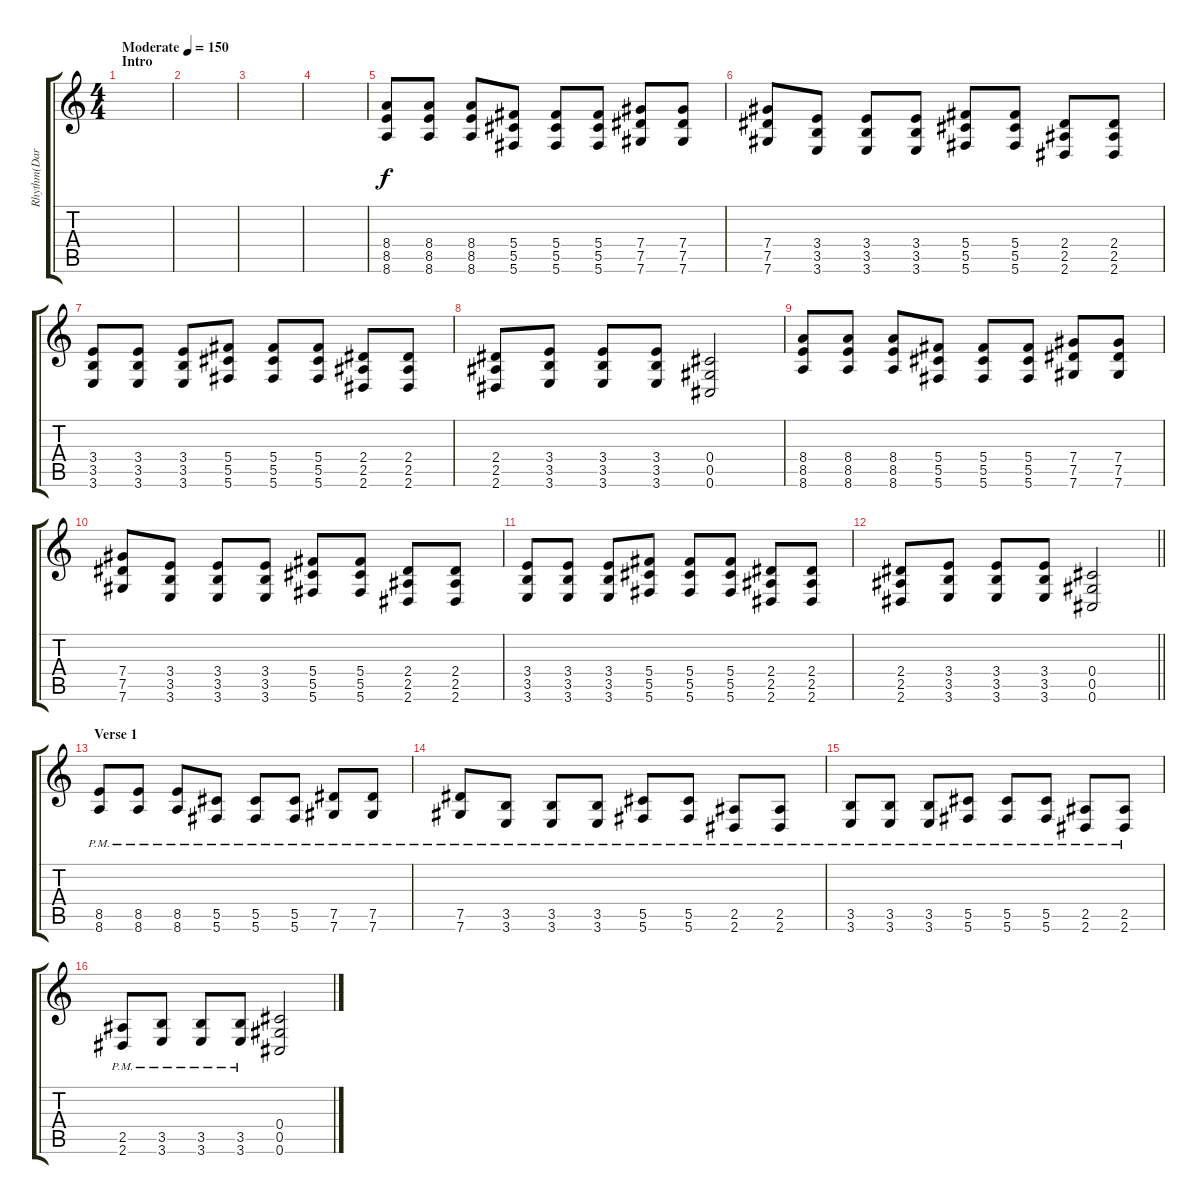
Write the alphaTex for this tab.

\track ("Rhythm(Darran)" "Rhythm(Dar") {instrument distortionguitar}
\staff {score tabs}
\tuning (Eb4 Bb3 Gb3 Db3 Ab2 Db2) {hide}
\ts (4 4)
\section ("" "Intro")
\tempo (150 "Moderate")
\clef g2
\ks c
|
|
|
|
(8.4 8.5 8.6).8 (8.4 8.5 8.6).8 (8.4 8.5 8.6).8 (5.4 5.5 5.6).8 (5.4 5.5 5.6).8 (5.4 5.5 5.6).8 (7.4 7.5 7.6).8 (7.4 7.5 7.6).8 |
(7.4 7.5 7.6).8 (3.4 3.5 3.6).8 (3.4 3.5 3.6).8 (3.4 3.5 3.6).8 (5.4 5.5 5.6).8 (5.4 5.5 5.6).8 (2.4 2.5 2.6).8 (2.4 2.5 2.6).8 |
(3.4 3.5 3.6).8 (3.4 3.5 3.6).8 (3.4 3.5 3.6).8 (5.4 5.5 5.6).8 (5.4 5.5 5.6).8 (5.4 5.5 5.6).8 (2.4 2.5 2.6).8 (2.4 2.5 2.6).8 |
(2.4 2.5 2.6).8 (3.4 3.5 3.6).8 (3.4 3.5 3.6).8 (3.4 3.5 3.6).8 (0.4 0.5 0.6).2 |
(8.4 8.5 8.6).8 (8.4 8.5 8.6).8 (8.4 8.5 8.6).8 (5.4 5.5 5.6).8 (5.4 5.5 5.6).8 (5.4 5.5 5.6).8 (7.4 7.5 7.6).8 (7.4 7.5 7.6).8 |
(7.4 7.5 7.6).8 (3.4 3.5 3.6).8 (3.4 3.5 3.6).8 (3.4 3.5 3.6).8 (5.4 5.5 5.6).8 (5.4 5.5 5.6).8 (2.4 2.5 2.6).8 (2.4 2.5 2.6).8 |
(3.4 3.5 3.6).8 (3.4 3.5 3.6).8 (3.4 3.5 3.6).8 (5.4 5.5 5.6).8 (5.4 5.5 5.6).8 (5.4 5.5 5.6).8 (2.4 2.5 2.6).8 (2.4 2.5 2.6).8 |
\barLineRight lightlight
(2.4 2.5 2.6).8 (3.4 3.5 3.6).8 (3.4 3.5 3.6).8 (3.4 3.5 3.6).8 (0.4 0.5 0.6).2 |
\section ("" "Verse 1")
(8.5{pm} 8.6{pm}).8 (8.5{pm} 8.6{pm}).8 (8.5{pm} 8.6{pm}).8 (5.5{pm} 5.6{pm}).8 (5.5{pm} 5.6{pm}).8 (5.5{pm} 5.6{pm}).8 (7.5{pm} 7.6{pm}).8 (7.5{pm} 7.6{pm}).8 |
(7.5{pm} 7.6{pm}).8 (3.5{pm} 3.6{pm}).8 (3.5{pm} 3.6{pm}).8 (3.5{pm} 3.6{pm}).8 (5.5{pm} 5.6{pm}).8 (5.5{pm} 5.6{pm}).8 (2.5{pm} 2.6{pm}).8 (2.5{pm} 2.6{pm}).8 |
(3.5{pm} 3.6{pm}).8 (3.5{pm} 3.6{pm}).8 (3.5{pm} 3.6{pm}).8 (5.5{pm} 5.6{pm}).8 (5.5{pm} 5.6{pm}).8 (5.5{pm} 5.6{pm}).8 (2.5{pm} 2.6{pm}).8 (2.5{pm} 2.6{pm}).8 |
(2.5{pm} 2.6{pm}).8 (3.5{pm} 3.6{pm}).8 (3.5{pm} 3.6{pm}).8 (3.5{pm} 3.6{pm}).8 (0.4 0.5 0.6).2
